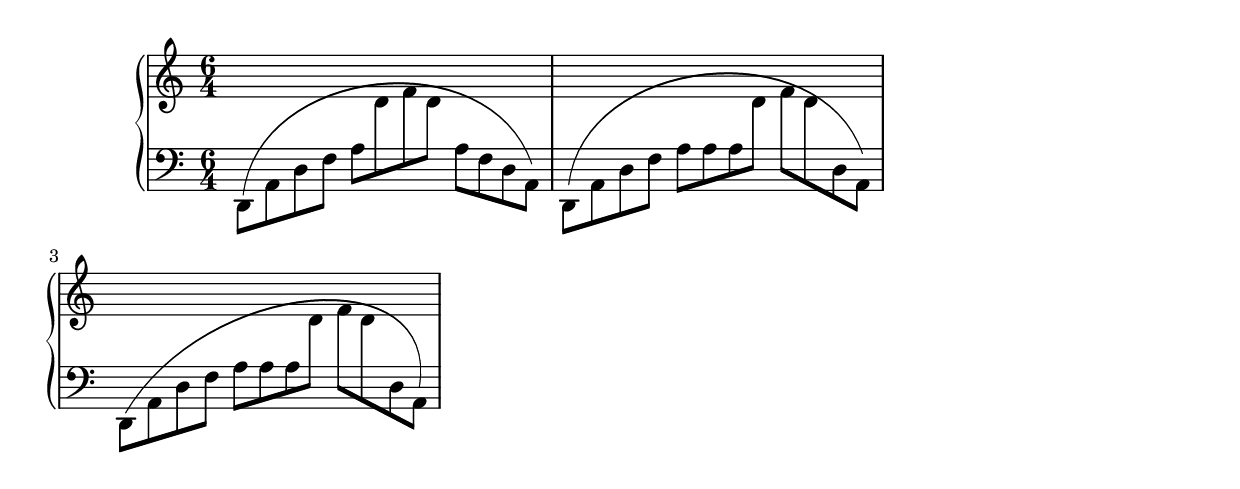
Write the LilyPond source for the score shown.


\version "2.12.0"

\header {

    texidoc="
Extreme slurs are scaled to fit the pattern, but only  symmetrically.
Asymmetric slurs are created by setting @code{eccentricity}."

}
\layout {
    ragged-right = ##t
}

baseWalk =  \relative c {
    \time 6/4
    \stemDown
    \slurUp
    d,8[( a' d f] a[ d f d] a[ f d  a)]
    d,8[( a' d f] a[ a a d] f[ d d,  a)]
    \once\override Slur #'eccentricity = #6.0
    d,8[( a' d f] a[ a a d] f[ d d,  a)]
}

\context PianoStaff 
    \autochange \baseWalk


